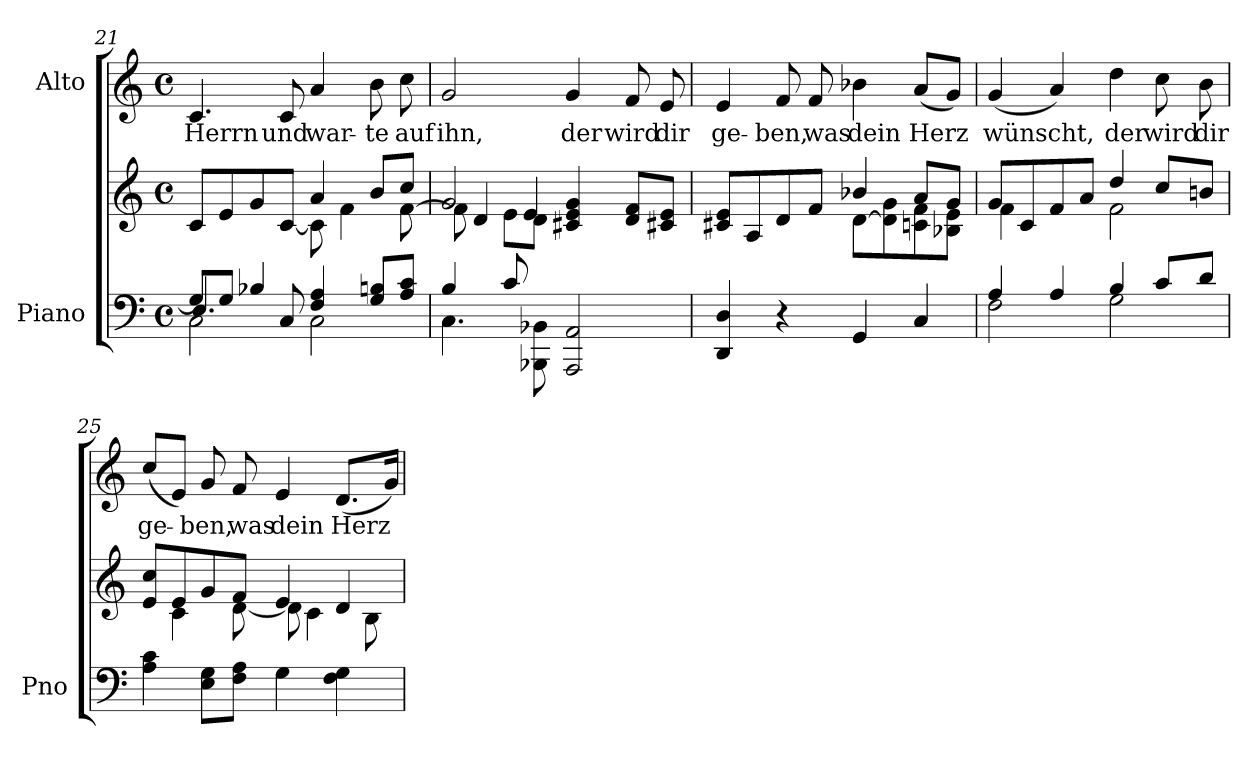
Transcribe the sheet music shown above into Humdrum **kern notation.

**kern	**kern	**kern	**text
*part2	*part2	*part1	*part1
*staff3	*staff2	*staff1	*staff1
*I"Piano	*	*I"Alto	*
*I'Pno	*	*	*
*clefF4	*clefG2	*clefG2	*
*k[]	*k[]	*k[]	*
*M4/4	*M4/4	*M4/4	*
*met(c)	*met(c)	*met(c)	*
=21	=21	=21	=21
*^	*^	*	*
*	*^	*	*	*	*
!	!	!	!	!	!	!LO:LY:b
8G/L]	2C\	4.E/	8c/L	2ryy	4.c/	Herrn
8G/J	.	.	8e/	.	.	.
4B-X/	.	.	8g/	.	.	.
!	!	!	!	!	!	!LO:LY:b
.	.	8C/	[8c/J	.	8c/	und
!	!	!	!	!	!	!LO:LY:b
4F/ 4A/	2C\	2ryy	8c\]	4a/	4a/	war-
.	.	.	4f\	.	.	.
!	!	!	!	!	!	!LO:LY:b
8G/ 8Bn/L	.	.	.	8b/L	8b\	-te
!	!	!	!	!	!	!LO:LY:b
8A/ 8c/J	.	.	[8f\	8cc/J	8cc\	auf
*	*v	*v	*	*	*	*
=22	=22	=22	=22	=22	=22
*	*	*	*^	*	*
!	!	!	!	!	!	!LO:LY:b
4.C\	4B/	2g/	8f\]	8ryy	2g/	ihn,
.	.	.	8ryy	4d/	.	.
.	8c/	.	8e\L	.	.	.
8BBB-X\ 8BB-X\	2ryy	.	8d\J	4e/	.	.
!	!	!	!	!	!	!LO:LY:b
2AAA/ 2AA/	.	4c#X/ 4e/ 4g/	2ryy	.	4g/	der
.	.	.	.	4.ryy	.	.
!	!	!	!	!	!	!LO:LY:b
.	.	8d/ 8f/L	.	.	8f/	wird
!	!	!	!	!	!	!LO:LY:b
.	8ryy	8c#X/ 8e/J	.	.	8e/	dir
*	*	*	*v	*v	*	*
=23	=23	=23	=23	=23	=23
!	!	!	!	!	!LO:LY:b
*v	*v	*	*	*	*
4DD/ 4D/	8c#X/ 8e/L	2ryy	4e/	ge-
.	8A/	.	.	.
!	!	!	!	!LO:LY:b
4r	8d/	.	8f/	-ben,
!	!	!	!	!LO:LY:b
.	8f/J	.	8f/	was
!	!	!	!	!LO:LY:b
4GG/	[8d\L	4b-X/	4b-X\	dein
.	8d\] 8g\	.	.	.
!	!	!	!	!LO:LY:b
4C/	8cn\ 8f\	8a/L	(<8a/L	Herz
.	8B-X\ 8e\J	8g/J	8g/J)	.
!!LO:LB:g=z
=24	=24	=24	=24	=24
*^	*	*	*	*
!	!	!	!	!	!LO:LY:b
4A/	2F\	8g/L	4f\	(<4g/	wünscht,
.	.	8c/	.	.	.
4A/	.	8f/	4ryy	4a/)	.
.	.	8a/J	.	.	.
!	!	!	!	!	!LO:LY:b
4B/	2G\	4dd/	2f\	4dd\	der
!	!	!	!	!	!LO:LY:b
8c/L	.	8cc/L	.	8cc\	wird
!	!	!	!	!	!LO:LY:b
8d/J	.	8bn/J	.	8b\	dir
*v	*v	*	*	*	*
=25	=25	=25	=25	=25
!	!	!	!	!LO:LY:b
4A\ 4c\	8e/ 8cc/L	8ryy	(<8cc/L	ge-
.	8e/	4c\	8e/J)	.
!	!	!	!	!LO:LY:b
8E\ 8G\L	8g/	.	8g/	-ben,
!	!	!	!	!LO:LY:b
8F\ 8A\J	8f/J	[8d\	8f/	was
!	!	!	!	!LO:LY:b
4G\	4e/	8d\]	4e/	dein
.	.	4c\	.	.
!	!	!	!	!LO:LY:b
4F\ 4G\	4d/	.	(<8.d/L	Herz
.	.	8B\	.	.
.	.	.	16g/Jk)	.
*	*v	*v	*	*
=	=	=	=
*-	*-	*-	*-
